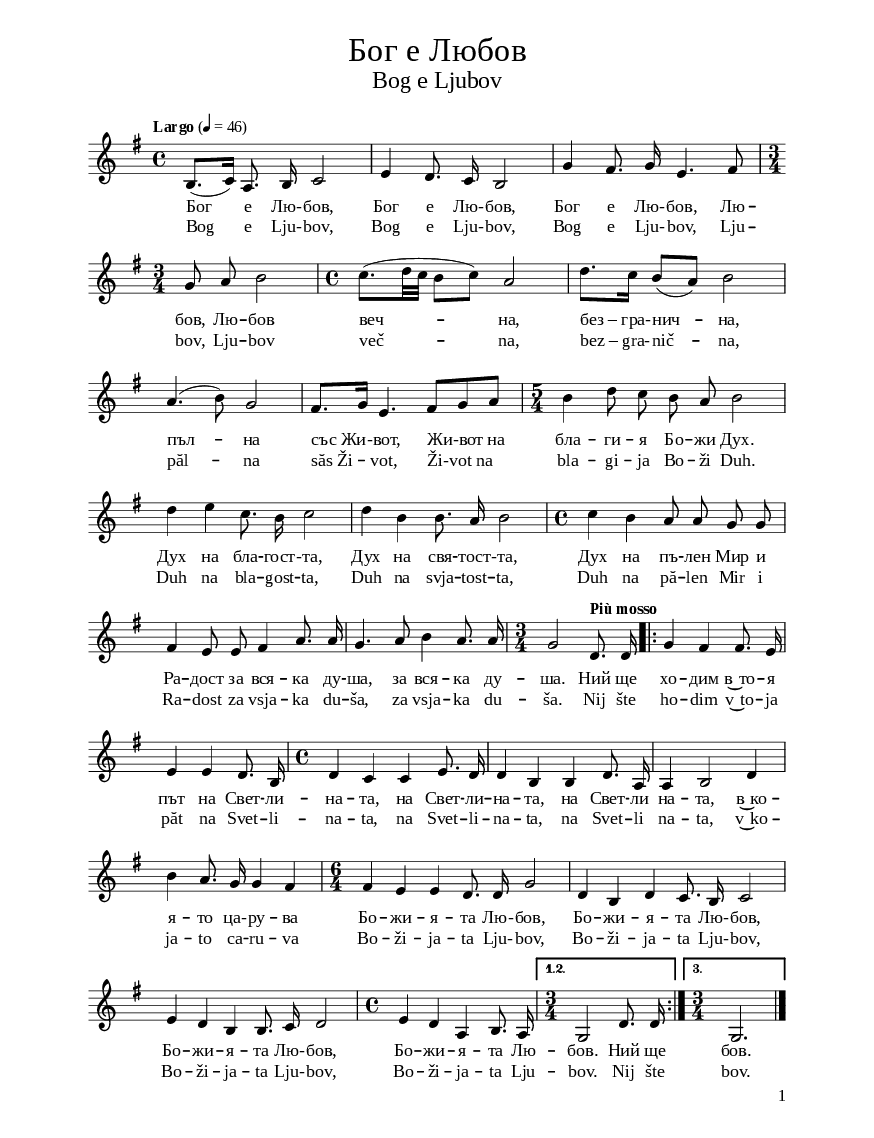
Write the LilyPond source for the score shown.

\version "2.24.1"

% include paper part and global functions
\include "include/globals.ily"

\bookpart {
  \label #'ref082
  \tocItem \markup "Бог е Любов – Bog e Ljubov"
  \include "include/bookpart-paper.ily"
  \score {
    \include "include/score-layout.ily"

    \new Voice \relative c' {
      \clef treble
      \key g \major
      \time 4/4
      \tempoFunc "Largo" 4 "46"

      \autoBeamOff

      b8. [(c16)] a8. b16 c2 |
      e4 d8. c16 b2 |
      g'4 fis8. g16 e4. fis8 | \break

      \time 3/4 g8 a8 b2 |
      \time 4/4 c8. [(d32 c32] b8 [c8]) a2 |
      d8. [c16] b8 [(a8)] b2 | \break

      a4. (b8) g2 |
      fis8. [g16] e4. fis8 [g8 a8] |
      \time 5/4 b4 d8 c8 b8 a8 b2 | \break

      d4 e4 c8. b16 c2 |
      d4 b4 b8. a16 b2 |
      \time 4/4 c4 b4 a8 a8 g8 g8 | \break

      fis4 e8 e8 fis4 a8. a16 |
      g4. a8 b4 a8. a16 |
      \time 3/4 g2 \tempo "Più mosso"  d8. d16 |
      \repeat volta 3 {
        g4 fis4 fis8. e16 | \break

        e4 e4 d8. b16 |
        \time 4/4 d4 c4 c4 e8. d16 |
        d4 b4 b4 d8. a16 |
        a4 b2 d4 | \break

        b'4 a8. g16 g4 fis4 |
        \time 6/4 fis4 e4 e4 d8. d16 g2 |
        d4 b4 d4 c8. b16 c2 | \break

        e4 d4 b4 b8. c16 d2 |
        \time 4/4 e4 d4 a4 b8. a16 |
      } % repeat
      \alternative {
        { \time 3/4 g2 d'8. d16 }
        { \time 3/4 g,2.  \bar "|." }
      }
    }

    \addlyrics {
      Бог е "Лю-" -- бов, | Бог е "Лю-" -- бов, | Бог е "Лю-" -- бов, Лю -- |
      бов, Лю -- бов  | веч -- на, | "без – гра-" -- нич -- на, |
      пъл -- на | със_Жи -- "-вот," "Жи-вот на" | бла -- ги -- я Бо -- жи  Дух.
      Дух на бла -- гост -- "-та," | Дух на свя -- тост -- "-та," | Дух на пъ -- лен Мир и |
      Ра -- дост за вся -- ка ду -- ша, за вся -- ка ду -- | ша. Ний щe | хо -- дим в~то -- я |
      път  на Свет -- ли -- | на -- та, на Свет -- ли -- | на -- та, на Свет -- ли | на -- та, в~ко -- |
      я -- то "ца-" -- ру -- ва | Бо -- жи -- я -- та "Лю-" -- бов, | Бо -- жи -- я -- та "Лю-" -- бов, |
      Бо -- жи -- я -- та "Лю-" -- бов, | Бо -- жи -- я -- та Лю -- | бов. Ний ще | бов.}
      \addlyrics {
        Bog e "Lju-" -- bov, | Bog e "Lju-" -- bov, | Bog e "Lju-" -- bov, Lju -- |
        bov, Lju -- bov  | več -- na, | "bez – gra-" -- nič -- na, |
        păl -- na | săs_Ži -- vot, "Ži-vot na" | bla -- gi -- ja Bo -- ži  Duh.
        Duh na bla -- gost -- ta, | Duh na svja -- tost -- ta, | Duh na pă -- len Mir i |
        Ra -- dost za vsja -- ka du -- ša, za vsja -- ka du -- | ša. Nij šte | ho -- dim v~to -- ja |
        păt  na Svet -- li -- | na -- ta, na Svet -- li -- | na -- ta, na Svet -- li | na -- ta, v~ko -- |
        ja -- to ca -- ru -- va | Bo -- ži -- ja -- ta "Lju-" -- bov, | Bo -- ži -- ja -- ta "Lju-" -- bov, |
        Bo -- ži -- ja -- ta "Lju-" -- bov, | Bo -- ži -- ja -- ta Lju -- | bov. Nij šte | bov.}
        \header {
          title = \titleFunc "Бог е Любов" "Bog e Ljubov"
        }

        \midi{}

      } % score

      % include foreign translation(s) of the song
      \version "2.20.0"

\markup \fill-line { \fontsize #deTitleFontSize "Gott ist Liebe" }
\markup \null
\markup \null
\markup \fontsize #deCoupletFontSize {
  \hspace #10
  \override #`(baseline-skip . ,deCoupletBaselineSkip)

  \column {

    \line { " "  Gott ist Liebe, Gott ist Liebe, }

    \line { " " Gott ist Liebe, Liebe,}

    \line { " " ewige, grenzenlose Liebe, }

    \line { " " voll mit Leben, }

    \line { " " das Leben des gütigen Geist Gottes. }

    \line { " " Der Geist der Güte, }

    \line { " " der Geist der Heiligkeit,}

    \line { " " der Geist des vollen Friedens und der Freude für jede Seele.}

    \line { " " Wir werden auf diesem Weg des Lichtes gehen, (3)  }
    \line { " " in welchem die göttliche Liebe herrscht. (3)}



  }


}


    } % bookpart
